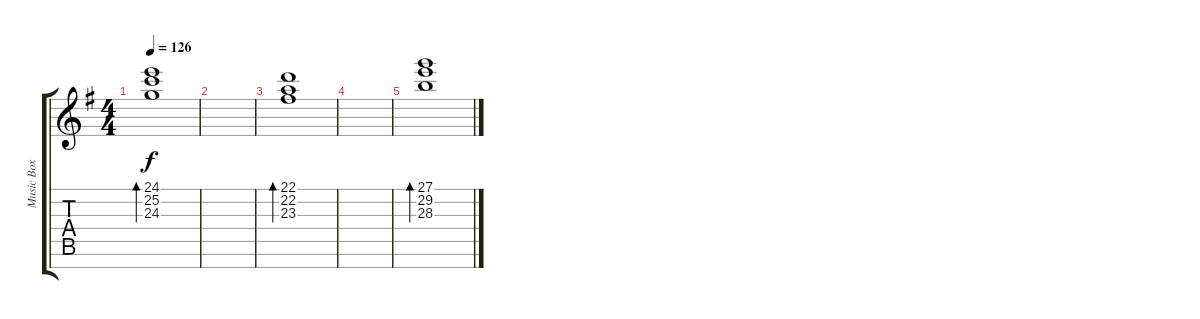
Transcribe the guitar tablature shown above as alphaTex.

\track ("Music Box - Tuomas" "Music Box ") {instrument musicbox}
\staff {score tabs}
\tuning (E4 B3 G3 D3 A2 E2 B1) {hide}
\ts (4 4)
\tempo 126
\clef g2
\ks eminor
(24.1 25.2 24.3).1{bd 60 dy f} |
|
(22.1 22.2 23.3).1{bd 60} |
|
(27.1 29.2 28.3).1{bd 60}
